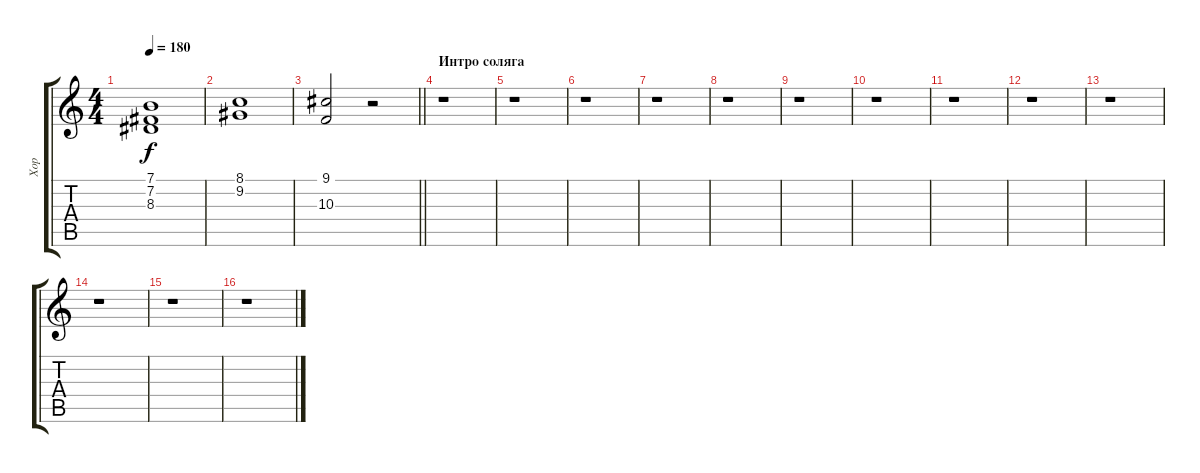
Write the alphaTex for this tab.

\track ("Хор" "Хор") {instrument choiraahs}
\staff {score tabs}
\tuning (E4 B3 G3 D3 A2 E2) {hide}
\ts (4 4)
\tempo 180
\clef g2
\ks c
(7.1 7.2 8.3).1{dy f} |
(8.1 9.2).1 |
\barLineRight lightlight
(9.1 10.3).2 r.2 |
\section ("" "Интро соляга")
r.1 |
r.1 |
r.1 |
r.1 |
r.1 |
r.1 |
r.1 |
r.1 |
r.1 |
r.1 |
r.1 |
r.1 |
r.1
